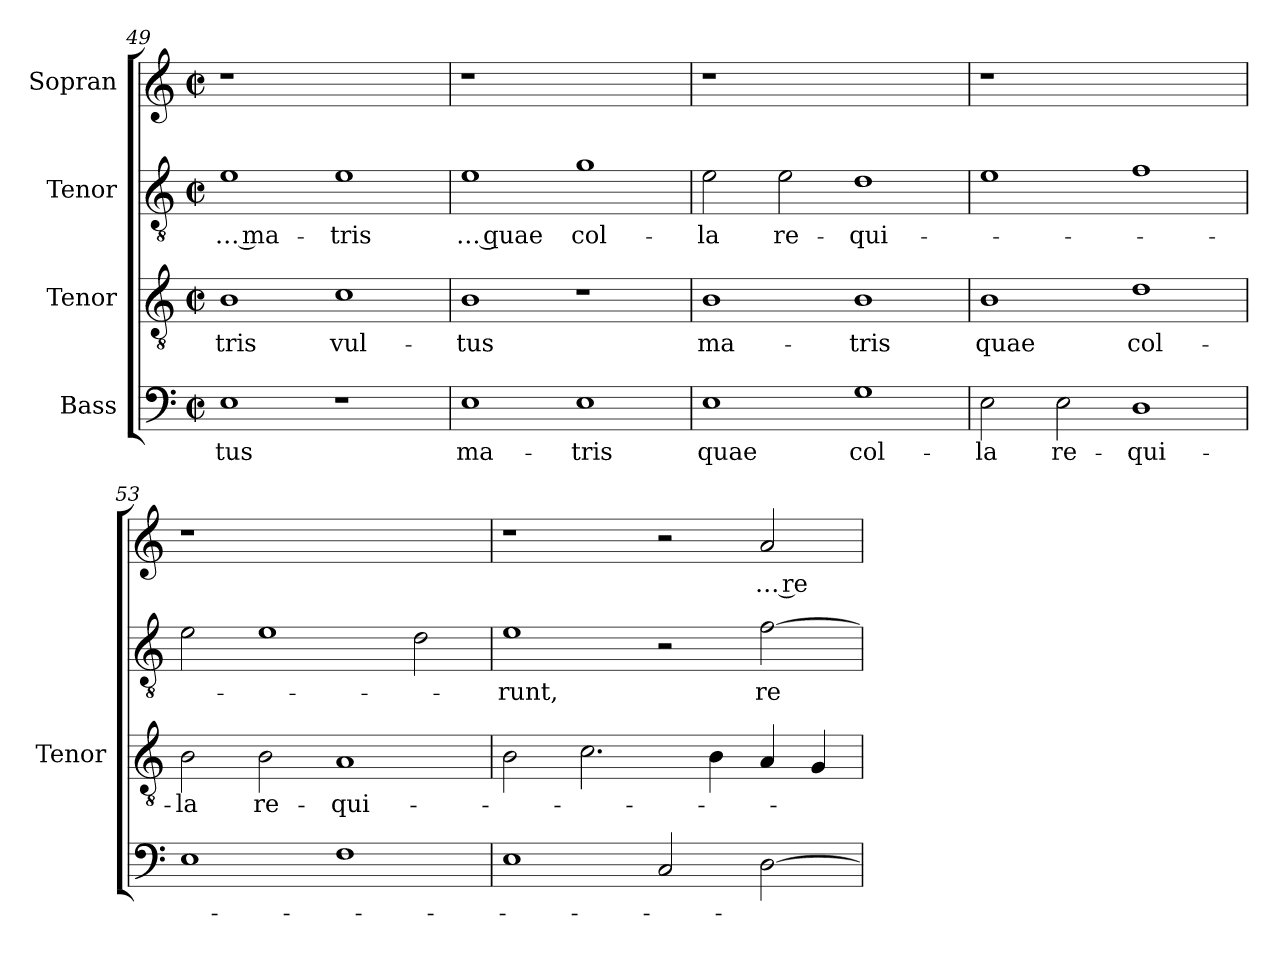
**kern	**text	**kern	**text	**kern	**text	**kern	**text
*part4	*part4	*part3	*part3	*part2	*part2	*part1	*part1
*staff4	*staff4	*staff3	*staff3	*staff2	*staff2	*staff1	*staff1
*I"Bass	*	*I"Tenor	*	*I"Tenor	*	*I"Sopran	*
*	*	*I'Tenor	*	*	*	*	*
*clefF4	*	*clefGv2	*	*clefGv2	*	*clefG2	*
*	*	*ITrd7c12	*	*ITrd7c12	*	*	*
*k[]	*	*k[]	*	*k[]	*	*k[]	*
*M2/2	*	*M2/2	*	*M2/2	*	*M2/2	*
*met(c|)	*	*met(c|)	*	*met(c|)	*	*met(c|)	*
=49	=49	=49	=49	=49	=49	=49	=49
!	!LO:LY:b:color=#000000	!	!	!	!	!	!
!	!	!	!LO:LY:b:color=#000000	!	!	!	!
!	!	!	!	!	!LO:LY:b:color=#000000	!LO:N:vis=1	!
1Ei	-tus	1BBi	-tris	1Ei	… ma-	1r	.
!	!	!	!LO:LY:b:color=#000000	!	!	!	!
!	!	!	!	!	!LO:LY:b:color=#000000	!	!
1r	.	1Ci	vul-	1Ei	-tris	1ryy	.
!!LO:LB:g=z
=50	=50	=50	=50	=50	=50	=50	=50
!	!LO:LY:b:color=#000000	!	!	!	!	!	!
!	!	!	!LO:LY:b:color=#000000	!	!	!	!
!	!	!	!	!	!LO:LY:b:color=#000000	!LO:N:vis=1	!
1Ei	ma-	1BBi	-tus	1Ei	… quae	1r	.
!	!LO:LY:b:color=#000000	!	!	!	!	!	!
!	!	!	!	!	!LO:LY:b:color=#000000	!	!
1Ei	-tris	1r	.	1Gi	col-	1ryy	.
=51	=51	=51	=51	=51	=51	=51	=51
!	!LO:LY:b:color=#000000	!	!	!	!	!	!
!	!	!	!LO:LY:b:color=#000000	!	!	!	!
!	!	!	!	!	!LO:LY:b:color=#000000	!LO:N:vis=1	!
1Ei	quae	1BBi	ma-	2Ei\	-la	1r	.
!	!	!	!	!	!LO:LY:b:color=#000000	!	!
.	.	.	.	2Ei\	re-	.	.
!	!LO:LY:b:color=#000000	!	!	!	!	!	!
!	!	!	!LO:LY:b:color=#000000	!	!	!	!
!	!	!	!	!	!LO:LY:b:color=#000000	!	!
1Gi	col-	1BBi	-tris	1Di	-qui-	1ryy	.
=52	=52	=52	=52	=52	=52	=52	=52
!	!LO:LY:b:color=#000000	!	!	!	!	!	!
!	!	!	!LO:LY:b:color=#000000	!	!	!LO:N:vis=1	!
2Ei\	-la	1BBi	quae	1Ei	.	1r	.
!	!LO:LY:b:color=#000000	!	!	!	!	!	!
2Ei\	re-	.	.	.	.	.	.
!	!LO:LY:b:color=#000000	!	!	!	!	!	!
!	!	!	!LO:LY:b:color=#000000	!	!	!	!
1Di	-qui-	1Di	col-	1Fi	.	1ryy	.
=53	=53	=53	=53	=53	=53	=53	=53
!	!	!	!LO:LY:b:color=#000000	!	!	!LO:N:vis=1	!
1Ei	.	2BBi\	-la	2Ei\	.	1r	.
!	!	!	!LO:LY:b:color=#000000	!	!	!	!
.	.	2BBi\	re-	1Ei	.	.	.
!	!	!	!LO:LY:b:color=#000000	!	!	!	!
1Fi	.	1AAi	-qui-	.	.	1ryy	.
.	.	.	.	2Di\	.	.	.
=54	=54	=54	=54	=54	=54	=54	=54
!	!	!	!	!	!LO:LY:b:color=#000000	!	!
1Ei	.	2BBi\	.	1Ei	-runt,	1r	.
.	.	2.Ci\	.	.	.	.	.
2Ci/	.	.	.	2r	.	2r	.
.	.	4BBi\	.	.	.	.	.
!	!	!	!	!	!LO:LY:b:color=#000000	!	!
!	!	!	!	!	!	!	!LO:LY:b:color=#000000
[>2Di\	.	4AAi/	.	[>2Fi\	re-	2ai/	… re-
.	.	4GGi/	.	.	.	.	.
=	=	=	=	=	=	=	=
*-	*-	*-	*-	*-	*-	*-	*-
